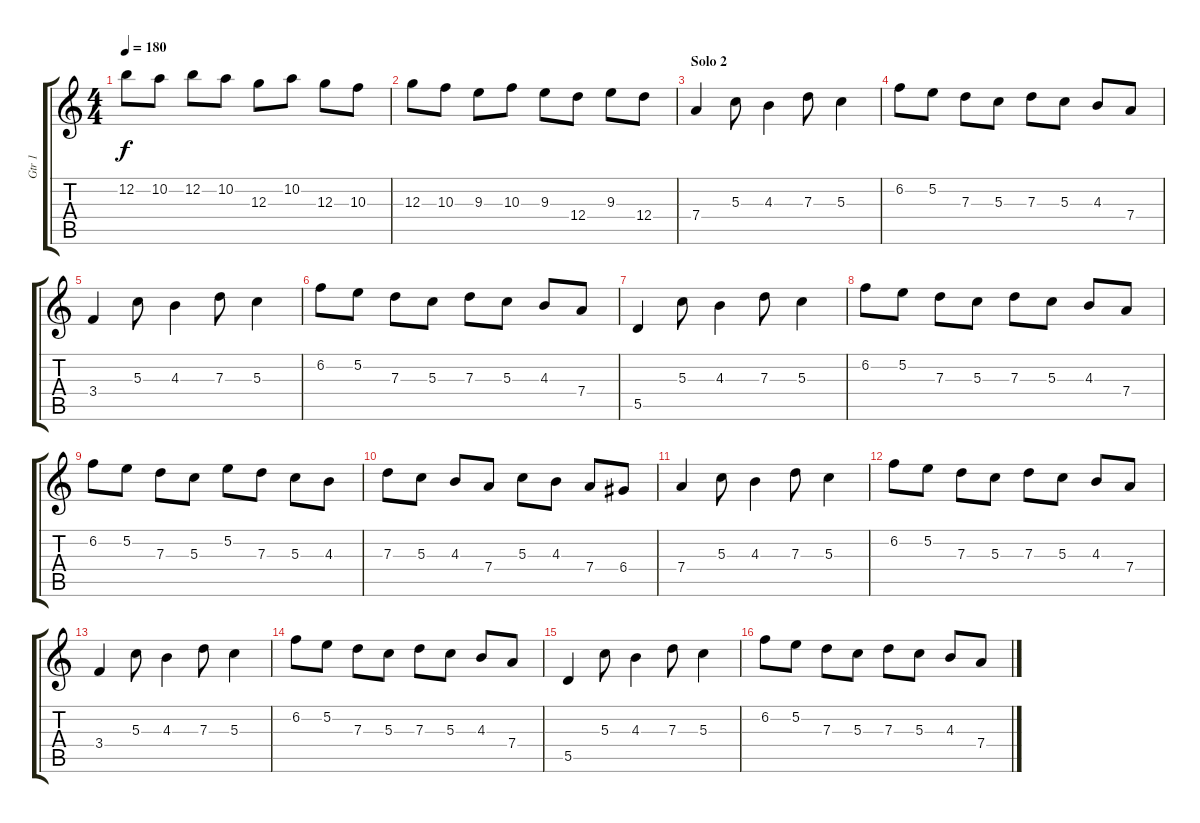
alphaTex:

\track ("Gtr 1" "Gtr 1") {instrument distortionguitar}
\staff {score tabs}
\tuning (E4 B3 G3 D3 A2 E2) {hide}
\ts (4 4)
\tempo 180
\clef g2
\ks c
12.2.8{dy f} 10.2.8 12.2.8 10.2.8 12.3.8 10.2.8 12.3.8 10.3.8 |
12.3.8 10.3.8 9.3.8 10.3.8 9.3.8 12.4.8 9.3.8 12.4.8 |
\section ("" "Solo 2")
7.4.4 5.3.8 4.3.4 7.3.8 5.3.4 |
6.2.8 5.2.8 7.3.8 5.3.8 7.3.8 5.3.8 4.3.8 7.4.8 |
3.4.4 5.3.8 4.3.4 7.3.8 5.3.4 |
6.2.8 5.2.8 7.3.8 5.3.8 7.3.8 5.3.8 4.3.8 7.4.8 |
5.5.4 5.3.8 4.3.4 7.3.8 5.3.4 |
6.2.8 5.2.8 7.3.8 5.3.8 7.3.8 5.3.8 4.3.8 7.4.8 |
6.2.8 5.2.8 7.3.8 5.3.8 5.2.8 7.3.8 5.3.8 4.3.8 |
7.3.8 5.3.8 4.3.8 7.4.8 5.3.8 4.3.8 7.4.8 6.4.8 |
7.4.4 5.3.8 4.3.4 7.3.8 5.3.4 |
6.2.8 5.2.8 7.3.8 5.3.8 7.3.8 5.3.8 4.3.8 7.4.8 |
3.4.4 5.3.8 4.3.4 7.3.8 5.3.4 |
6.2.8 5.2.8 7.3.8 5.3.8 7.3.8 5.3.8 4.3.8 7.4.8 |
5.5.4 5.3.8 4.3.4 7.3.8 5.3.4 |
6.2.8 5.2.8 7.3.8 5.3.8 7.3.8 5.3.8 4.3.8 7.4.8
